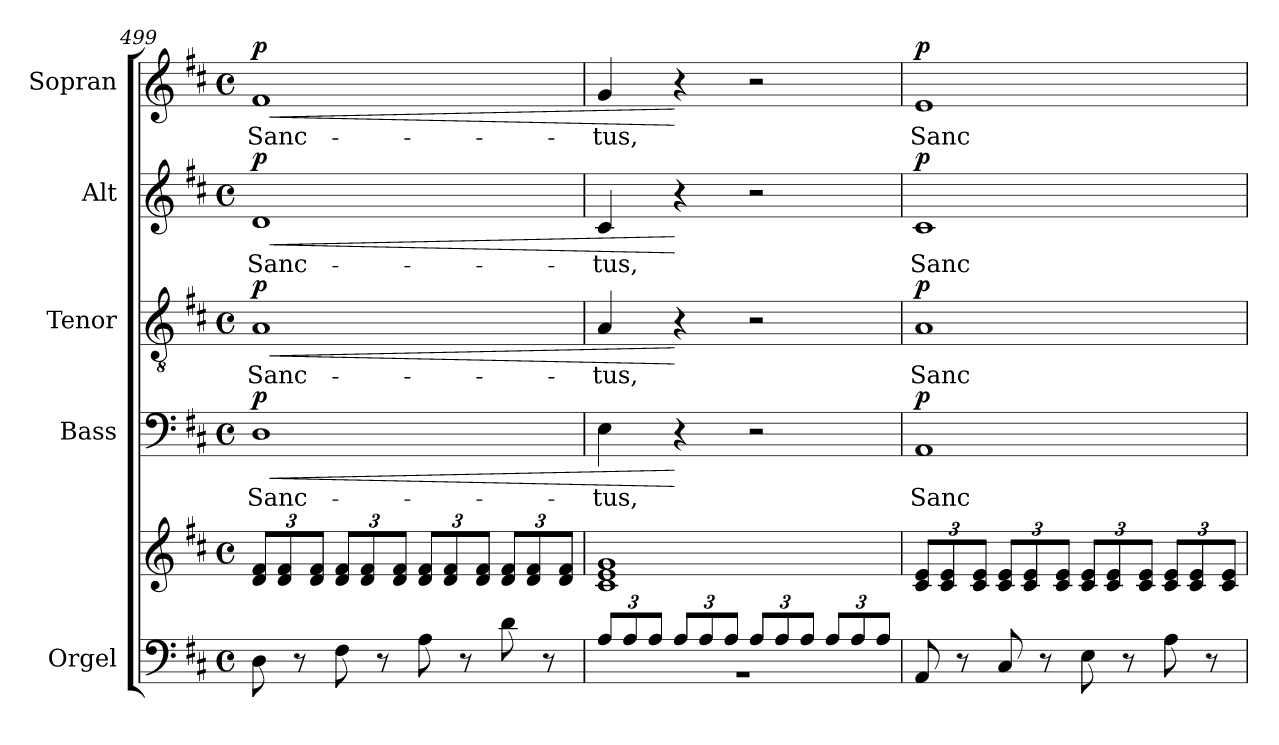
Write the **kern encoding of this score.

**kern	**kern	**kern	**text	**dynam	**kern	**text	**dynam	**kern	**text	**dynam	**kern	**text	**dynam
*part5	*part5	*part4	*part4	*part4	*part3	*part3	*part3	*part2	*part2	*part2	*part1	*part1	*part1
*staff6	*staff5	*staff4	*staff4	*staff4	*staff3	*staff3	*staff3	*staff2	*staff2	*staff2	*staff1	*staff1	*staff1
*I"Orgel	*	*I"Bass	*	*	*I"Tenor	*	*	*I"Alt	*	*	*I"Sopran	*	*
*I'Org.	*	*I'B.	*	*	*I'T.	*	*	*I'A.	*	*	*I'S.	*	*
*clefF4	*clefG2	*clefF4	*	*	*clefGv2	*	*	*clefG2	*	*	*clefG2	*	*
*k[f#c#]	*k[f#c#]	*k[f#c#]	*	*	*k[f#c#]	*	*	*k[f#c#]	*	*	*k[f#c#]	*	*
*D:	*D:	*D:	*	*	*D:	*	*	*D:	*	*	*D:	*	*
*M4/4	*M4/4	*M4/4	*	*	*M4/4	*	*	*M4/4	*	*	*M4/4	*	*
*met(c)	*met(c)	*met(c)	*	*	*met(c)	*	*	*met(c)	*	*	*met(c)	*	*
=499	=499	=499	=499	=499	=499	=499	=499	=499	=499	=499	=499	=499	=499
!	!	!	!LO:LY:b	!LO:HP:b	!	!	!	!	!	!	!	!	!
!	!	!	!	!LO:HP:n=1:b	!	!LO:LY:b	!LO:HP:b	!	!	!	!	!	!
!	!	!	!	!	!	!	!LO:HP:n=1:b	!	!LO:LY:b	!LO:HP:b	!	!	!
!	!	!	!	!	!	!	!	!	!	!LO:HP:n=1:b	!	!LO:LY:b	!LO:HP:b
!	!	!	!	!LO:DY:n=1:a	!	!	!LO:DY:n=1:a	!	!	!LO:DY:n=1:a	!	!	!LO:HP:n=1:b
!	!	!	!	!	!	!	!	!	!	!	!	!	!LO:DY:n=1:a
8D\	12d/ 12f#/L	1D	Sanc-	< > p	1A	Sanc-	< > p	1d	Sanc-	< > p	1f#	Sanc-	< > p
.	12d/ 12f#/	.	.	.	.	.	.	.	.	.	.	.	.
8r	.	.	.	.	.	.	.	.	.	.	.	.	.
.	12d/ 12f#/J	.	.	.	.	.	.	.	.	.	.	.	.
8F#\	12d/ 12f#/L	.	.	.	.	.	.	.	.	.	.	.	.
.	12d/ 12f#/	.	.	.	.	.	.	.	.	.	.	.	.
8r	.	.	.	.	.	.	.	.	.	.	.	.	.
.	12d/ 12f#/J	.	.	.	.	.	.	.	.	.	.	.	.
8A\	12d/ 12f#/L	.	.	.	.	.	.	.	.	.	.	.	.
.	12d/ 12f#/	.	.	.	.	.	.	.	.	.	.	.	.
8r	.	.	.	.	.	.	.	.	.	.	.	.	.
.	12d/ 12f#/J	.	.	.	.	.	.	.	.	.	.	.	.
8d\	12d/ 12f#/L	.	.	.	.	.	.	.	.	.	.	.	.
.	12d/ 12f#/	.	.	.	.	.	.	.	.	.	.	.	.
8r	.	.	.	.	.	.	.	.	.	.	.	.	.
.	12d/ 12f#/J	.	.	.	.	.	.	.	.	.	.	.	.
=500	=500	=500	=500	=500	=500	=500	=500	=500	=500	=500	=500	=500	=500
*^	*	*	*	*	*	*	*	*	*	*	*	*	*
!	!	!	!	!LO:LY:b	!	!	!LO:LY:b	!	!	!LO:LY:b	!	!	!LO:LY:b	!
12A/L	1rBB	1c# 1e 1g	4E\	-tus,	.	4A/	-tus,	.	4c#/	-tus,	.	4g/	-tus,	.
12A/	.	.	.	.	.	.	.	.	.	.	.	.	.	.
12A/J	.	.	.	.	.	.	.	.	.	.	.	.	.	.
12A/L	.	.	4r	.	[	4r	.	[	4r	.	[	4r	.	[
12A/	.	.	.	.	.	.	.	.	.	.	.	.	.	.
12A/J	.	.	.	.	.	.	.	.	.	.	.	.	.	.
12A/L	.	.	2r	.	]	2r	.	]	2r	.	]	2r	.	]
12A/	.	.	.	.	.	.	.	.	.	.	.	.	.	.
12A/J	.	.	.	.	.	.	.	.	.	.	.	.	.	.
12A/L	.	.	.	.	.	.	.	.	.	.	.	.	.	.
12A/	.	.	.	.	.	.	.	.	.	.	.	.	.	.
12A/J	.	.	.	.	.	.	.	.	.	.	.	.	.	.
*v	*v	*	*	*	*	*	*	*	*	*	*	*	*	*
=501	=501	=501	=501	=501	=501	=501	=501	=501	=501	=501	=501	=501	=501
!	!	!	!LO:LY:b	!LO:DY:a	!	!LO:LY:b	!LO:DY:a	!	!LO:LY:b	!LO:DY:a	!	!LO:LY:b	!LO:DY:a
8AA/	12c#/ 12e/L	1AA	Sanc-	p	1A	Sanc-	p	1c#	Sanc-	p	1e	Sanc-	p
.	12c#/ 12e/	.	.	.	.	.	.	.	.	.	.	.	.
8r	.	.	.	.	.	.	.	.	.	.	.	.	.
.	12c#/ 12e/J	.	.	.	.	.	.	.	.	.	.	.	.
8C#/	12c#/ 12e/L	.	.	.	.	.	.	.	.	.	.	.	.
.	12c#/ 12e/	.	.	.	.	.	.	.	.	.	.	.	.
8r	.	.	.	.	.	.	.	.	.	.	.	.	.
.	12c#/ 12e/J	.	.	.	.	.	.	.	.	.	.	.	.
8E\	12c#/ 12e/L	.	.	.	.	.	.	.	.	.	.	.	.
.	12c#/ 12e/	.	.	.	.	.	.	.	.	.	.	.	.
8r	.	.	.	.	.	.	.	.	.	.	.	.	.
.	12c#/ 12e/J	.	.	.	.	.	.	.	.	.	.	.	.
8A\	12c#/ 12e/L	.	.	.	.	.	.	.	.	.	.	.	.
.	12c#/ 12e/	.	.	.	.	.	.	.	.	.	.	.	.
8r	.	.	.	.	.	.	.	.	.	.	.	.	.
.	12c#/ 12e/J	.	.	.	.	.	.	.	.	.	.	.	.
=	=	=	=	=	=	=	=	=	=	=	=	=	=
*-	*-	*-	*-	*-	*-	*-	*-	*-	*-	*-	*-	*-	*-
